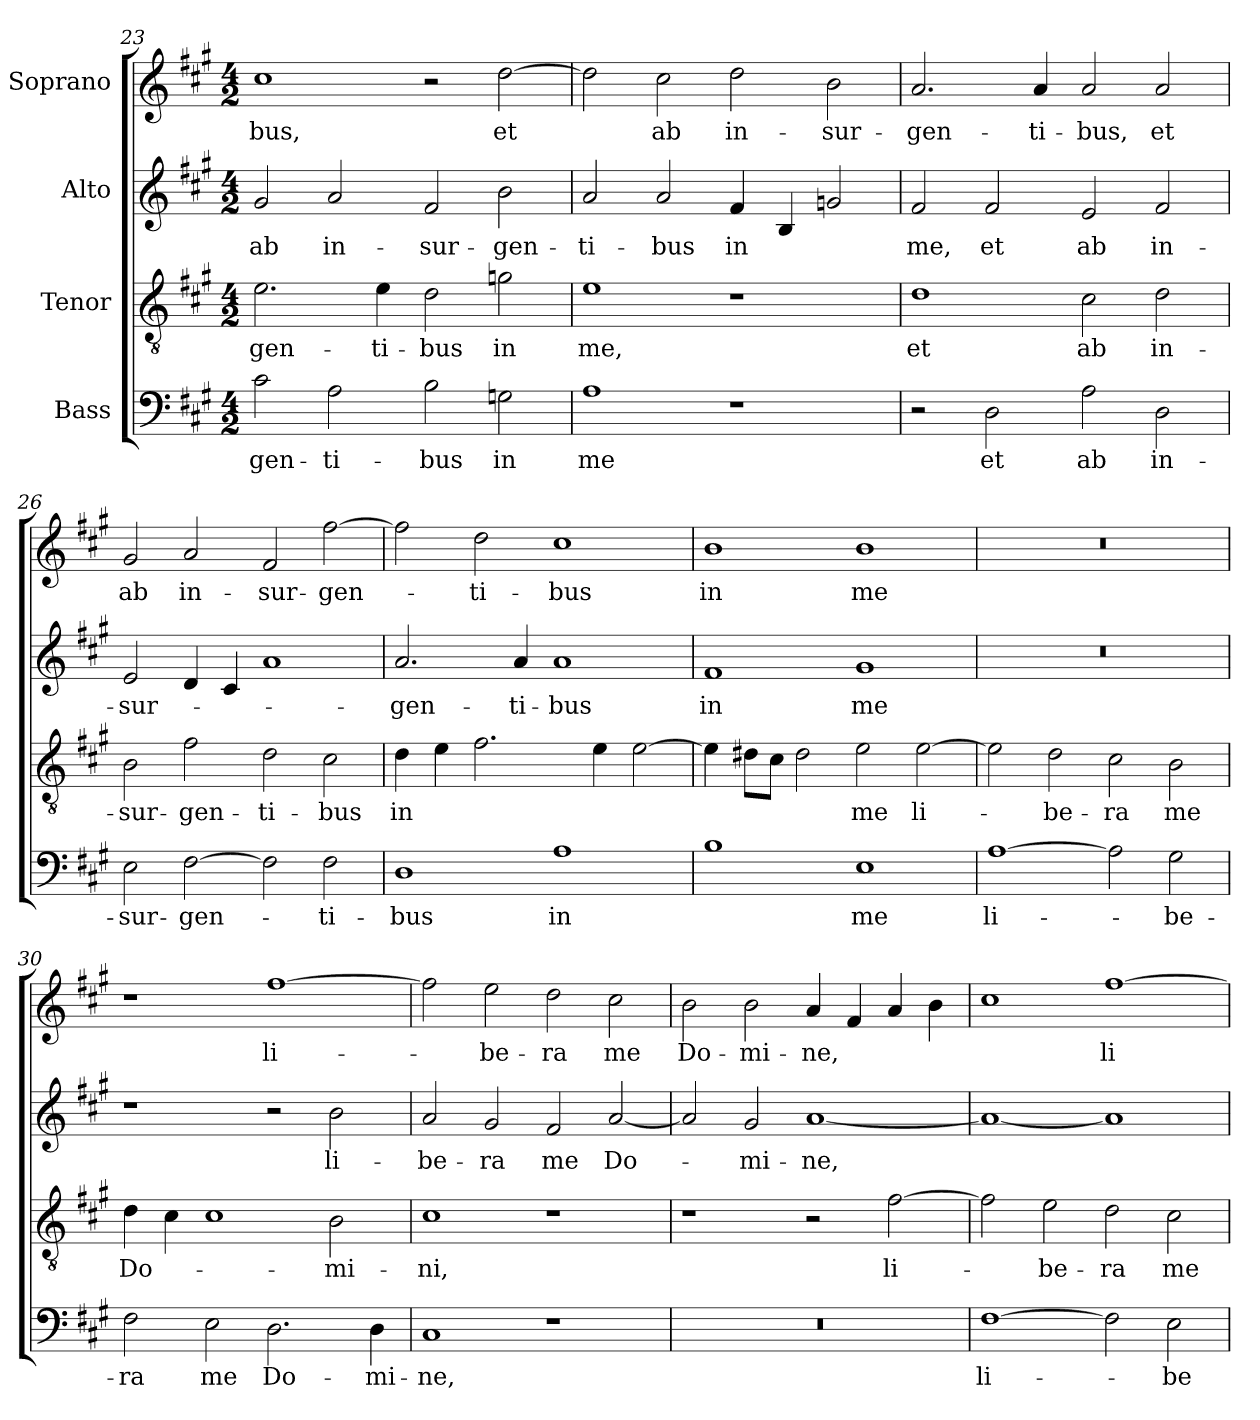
**kern	**text	**kern	**text	**kern	**text	**kern	**text
*part4	*part4	*part3	*part3	*part2	*part2	*part1	*part1
*staff4	*staff4	*staff3	*staff3	*staff2	*staff2	*staff1	*staff1
*I"Bass	*	*I"Tenor	*	*I"Alto	*	*I"Soprano	*
*clefF4	*	*clefGv2	*	*clefG2	*	*clefG2	*
*k[f#c#g#]	*	*k[f#c#g#]	*	*k[f#c#g#]	*	*k[f#c#g#]	*
*M4/2	*	*M4/2	*	*M4/2	*	*M4/2	*
=23	=23	=23	=23	=23	=23	=23	=23
!	!LO:LY:b	!	!LO:LY:b	!	!LO:LY:b	!	!LO:LY:b
2c#\	-gen-	2.e\	-gen-	2g#/	ab	1cc#	-bus,
!	!LO:LY:b	!	!	!	!LO:LY:b	!	!
2A\	-ti-	.	.	2a/	in-	.	.
!	!	!	!LO:LY:b	!	!	!	!
.	.	4e\	-ti-	.	.	.	.
!	!LO:LY:b	!	!LO:LY:b	!	!LO:LY:b	!	!
2B\	-bus	2d\	-bus	2f#/	-sur-	2r	.
!	!LO:LY:b	!	!LO:LY:b	!	!LO:LY:b	!	!LO:LY:b
2Gn\	in	2gn\	in	2b\	-gen-	[2dd\	et
!!LO:LB:g=z
=24	=24	=24	=24	=24	=24	=24	=24
!	!LO:LY:b	!	!LO:LY:b	!	!LO:LY:b	!	!
1A	me	1e	me,	2a/	-ti-	2dd\]	.
!	!	!	!	!	!LO:LY:b	!	!LO:LY:b
.	.	.	.	2a/	-bus	2cc#\	ab
!	!	!	!	!	!LO:LY:b	!	!LO:LY:b
1r	.	1r	.	4f#/	in	2dd\	in-
.	.	.	.	4B/	.	.	.
!	!	!	!	!	!	!	!LO:LY:b
.	.	.	.	2gn/	.	2b\	-sur-
=25	=25	=25	=25	=25	=25	=25	=25
!	!	!	!LO:LY:b	!	!LO:LY:b	!	!LO:LY:b
2r	.	1d	et	2f#/	me,	2.a/	-gen-
!	!LO:LY:b	!	!	!	!LO:LY:b	!	!
2D\	et	.	.	2f#/	et	.	.
!	!	!	!	!	!	!	!LO:LY:b
.	.	.	.	.	.	4a/	-ti-
!	!LO:LY:b	!	!LO:LY:b	!	!LO:LY:b	!	!LO:LY:b
2A\	ab	2c#\	ab	2e/	ab	2a/	-bus,
!	!LO:LY:b	!	!LO:LY:b	!	!LO:LY:b	!	!LO:LY:b
2D\	in-	2d\	in-	2f#/	in-	2a/	et
=26	=26	=26	=26	=26	=26	=26	=26
!	!LO:LY:b	!	!LO:LY:b	!	!LO:LY:b	!	!LO:LY:b
2E\	-sur-	2B\	-sur-	2e/	-sur-	2g#/	ab
!	!LO:LY:b	!	!LO:LY:b	!	!	!	!LO:LY:b
[2F#\	-gen-	2f#\	-gen-	4d/	.	2a/	in-
.	.	.	.	4c#/	.	.	.
!	!	!	!LO:LY:b	!	!	!	!LO:LY:b
2F#\]	.	2d\	-ti-	1a	.	2f#/	-sur-
!	!LO:LY:b	!	!LO:LY:b	!	!	!	!LO:LY:b
2F#\	-ti-	2c#\	-bus	.	.	[2ff#\	-gen-
=27	=27	=27	=27	=27	=27	=27	=27
!	!LO:LY:b	!	!LO:LY:b	!	!LO:LY:b	!	!
1D	-bus	4d\	in	2.a/	-gen-	2ff#\]	.
.	.	4e\	.	.	.	.	.
!	!	!	!	!	!	!	!LO:LY:b
.	.	2.f#\	.	.	.	2dd\	-ti-
!	!	!	!	!	!LO:LY:b	!	!
.	.	.	.	4a/	-ti-	.	.
!	!LO:LY:b	!	!	!	!LO:LY:b	!	!LO:LY:b
1A	in	.	.	1a	-bus	1cc#	-bus
.	.	4e\	.	.	.	.	.
.	.	[2e\	.	.	.	.	.
=28	=28	=28	=28	=28	=28	=28	=28
!	!	!	!	!	!LO:LY:b	!	!LO:LY:b
1B	.	4e\]	.	1f#	in	1b	in
.	.	8d#X\L	.	.	.	.	.
.	.	8c#\J	.	.	.	.	.
.	.	2d#\	.	.	.	.	.
!	!LO:LY:b	!	!LO:LY:b	!	!LO:LY:b	!	!LO:LY:b
1E	me	2e\	me	1g#	me	1b	me
!	!	!	!LO:LY:b	!	!	!	!
.	.	[2e\	li-	.	.	.	.
!!LO:PB:g=z
=29	=29	=29	=29	=29	=29	=29	=29
!	!LO:LY:b	!	!	!	!	!	!
[1A	li-	2e\]	.	0r	.	0r	.
!	!	!	!LO:LY:b	!	!	!	!
.	.	2d\	-be-	.	.	.	.
!	!	!	!LO:LY:b	!	!	!	!
2A\]	.	2c#\	-ra	.	.	.	.
!	!LO:LY:b	!	!LO:LY:b	!	!	!	!
2G#\	-be-	2B\	me	.	.	.	.
=30	=30	=30	=30	=30	=30	=30	=30
!	!LO:LY:b	!	!LO:LY:b	!	!	!	!
2F#\	-ra	4d\	Do-	1r	.	1r	.
.	.	4c#\	.	.	.	.	.
!	!LO:LY:b	!	!	!	!	!	!
2E\	me	1c#	.	.	.	.	.
!	!LO:LY:b	!	!	!	!	!	!LO:LY:b
2.D\	Do-	.	.	2r	.	[1ff#	li-
!	!	!	!LO:LY:b	!	!LO:LY:b	!	!
.	.	2B\	-mi-	2b\	li-	.	.
!	!LO:LY:b	!	!	!	!	!	!
4D\	-mi-	.	.	.	.	.	.
=31	=31	=31	=31	=31	=31	=31	=31
!	!LO:LY:b	!	!LO:LY:b	!	!LO:LY:b	!	!
1C#	-ne,	1c#	-ni,	2a/	-be-	2ff#\]	.
!	!	!	!	!	!LO:LY:b	!	!LO:LY:b
.	.	.	.	2g#/	-ra	2ee\	-be-
!	!	!	!	!	!LO:LY:b	!	!LO:LY:b
1r	.	1r	.	2f#/	me	2dd\	-ra
!	!	!	!	!	!LO:LY:b	!	!LO:LY:b
.	.	.	.	[2a/	Do-	2cc#\	me
=32	=32	=32	=32	=32	=32	=32	=32
!	!	!	!	!	!	!	!LO:LY:b
0r	.	1r	.	2a/]	.	2b\	Do-
!	!	!	!	!	!LO:LY:b	!	!LO:LY:b
.	.	.	.	2g#/	-mi-	2b\	-mi-
!	!	!	!	!	!LO:LY:b	!	!LO:LY:b
.	.	2r	.	[1a	-ne,	4a/	-ne,
.	.	.	.	.	.	4f#/	.
!	!	!	!LO:LY:b	!	!	!	!
.	.	[2f#\	li-	.	.	4a/	.
.	.	.	.	.	.	4b\	.
=33	=33	=33	=33	=33	=33	=33	=33
!	!LO:LY:b	!	!	!	!	!	!
[1F#	li-	2f#\]	.	1a_	.	1cc#	.
!	!	!	!LO:LY:b	!	!	!	!
.	.	2e\	-be-	.	.	.	.
!	!	!	!LO:LY:b	!	!	!	!LO:LY:b
2F#\]	.	2d\	-ra	1a]	.	[1ff#	li-
!	!LO:LY:b	!	!LO:LY:b	!	!	!	!
2E\	-be-	2c#\	me	.	.	.	.
=	=	=	=	=	=	=	=
*-	*-	*-	*-	*-	*-	*-	*-
